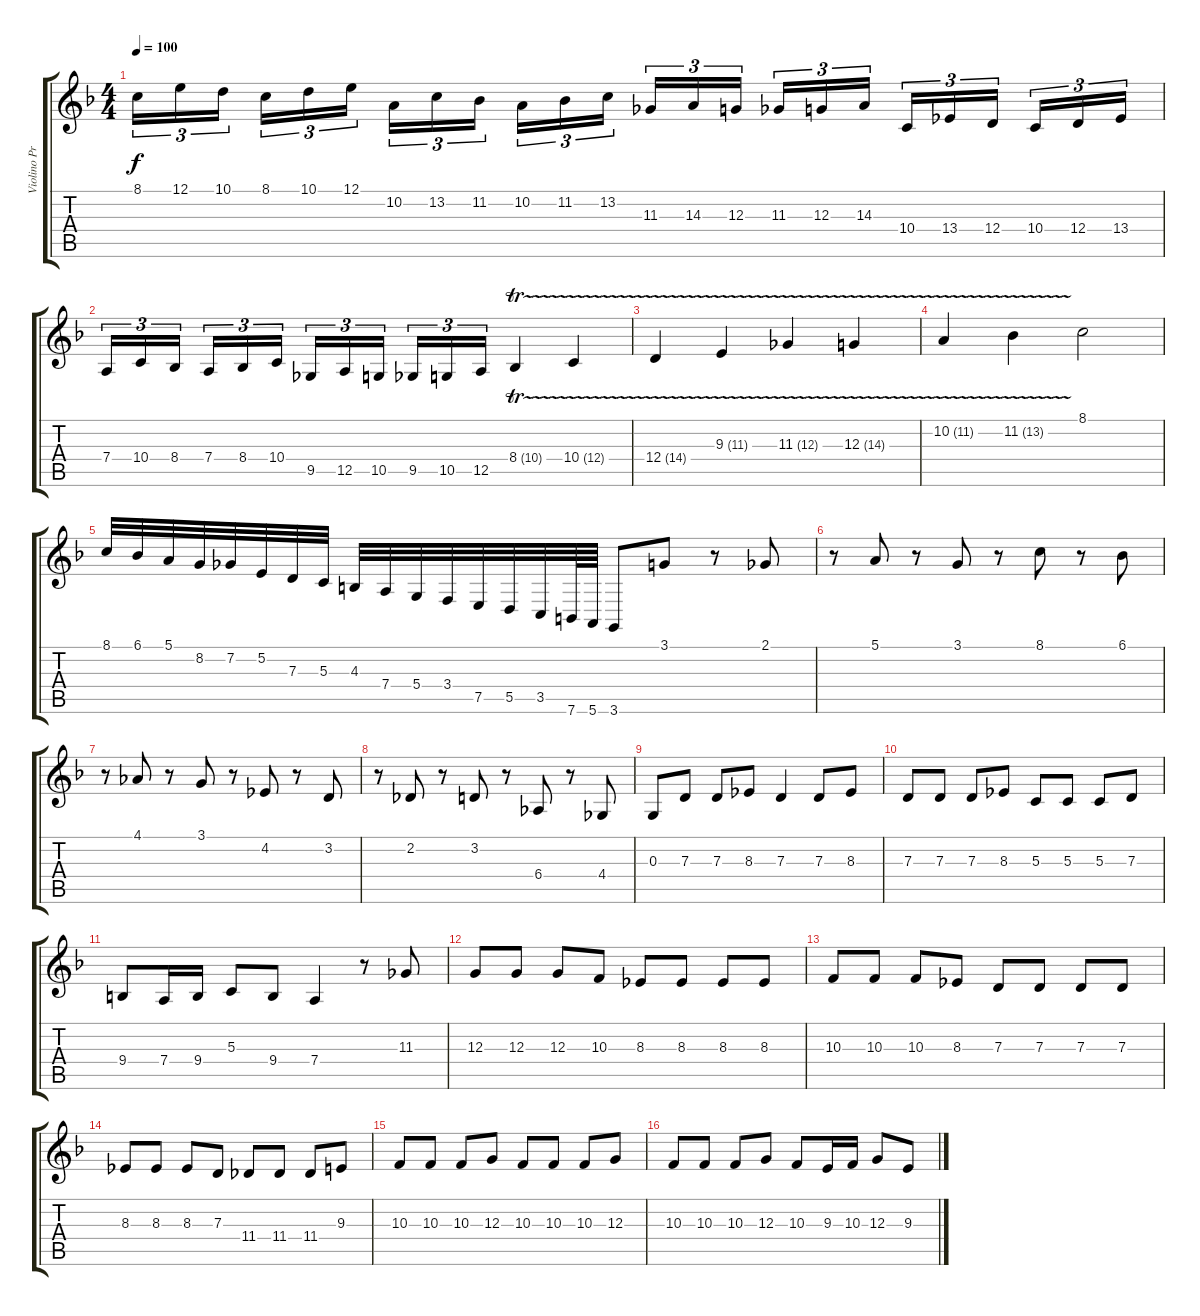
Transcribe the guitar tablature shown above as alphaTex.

\track ("Violino Principale" "Violino Pr") {instrument violin}
\staff {score tabs}
\tuning (E4 B3 G3 D3 A2 E2) {hide}
\ts (4 4)
\tempo 100
\clef g2
\ks f
8.1.16{tu (3 2) dy f} 12.1.16{tu (3 2)} 10.1.16{tu (3 2) beam splitsecondary} 8.1.16{tu (3 2)} 10.1.16{tu (3 2)} 12.1.16{tu (3 2)} 10.2.16{tu (3 2)} 13.2.16{tu (3 2)} 11.2.16{tu (3 2) beam splitsecondary} 10.2.16{tu (3 2)} 11.2.16{tu (3 2)} 13.2.16{tu (3 2)} 11.3.16{tu (3 2)} 14.3.16{tu (3 2)} 12.3.16{tu (3 2) beam splitsecondary} 11.3.16{tu (3 2)} 12.3.16{tu (3 2)} 14.3.16{tu (3 2)} 10.4.16{tu (3 2)} 13.4.16{tu (3 2)} 12.4.16{tu (3 2) beam splitsecondary} 10.4.16{tu (3 2)} 12.4.16{tu (3 2)} 13.4.16{tu (3 2)} |
7.4.16{tu (3 2)} 10.4.16{tu (3 2)} 8.4.16{tu (3 2) beam splitsecondary} 7.4.16{tu (3 2)} 8.4.16{tu (3 2)} 10.4.16{tu (3 2)} 9.5.16{tu (3 2)} 12.5.16{tu (3 2)} 10.5.16{tu (3 2) beam splitsecondary} 9.5.16{tu (3 2)} 10.5.16{tu (3 2)} 12.5.16{tu (3 2)} 8.4{tr (10 32)}.4 10.4{tr (12 32)}.4 |
12.4{tr (14 32)}.4 9.3{tr (11 32)}.4 11.3{tr (12 32)}.4 12.3{tr (14 32)}.4 |
10.2{tr (11 32)}.4 11.2{tr (13 32)}.4 8.1.2 |
8.1.32 6.1.32 5.1.32 8.2.32 7.2.32 5.2.32 7.3.32 5.3.32 4.3.32 7.4.32 5.4.32 3.4.32 7.5.32 5.5.32 3.5.32 7.6.64 5.6.64 3.6.8 3.1.8 r.8 2.1.8 |
r.8 5.1.8 r.8 3.1.8 r.8 8.1.8 r.8 6.1.8 |
r.8 4.1.8 r.8 3.1.8 r.8 4.2.8 r.8 3.2.8 |
r.8 2.2.8 r.8 3.2.8 r.8 6.4.8 r.8 4.4.8 |
0.3.8 7.3.8 7.3.8 8.3.8 7.3.4 7.3.8 8.3.8 |
7.3.8 7.3.8 7.3.8 8.3.8 5.3.8 5.3.8 5.3.8 7.3.8 |
9.4.8 7.4.16 9.4.16 5.3.8 9.4.8 7.4.4 r.8 11.3.8 |
12.3.8 12.3.8 12.3.8 10.3.8 8.3.8 8.3.8 8.3.8 8.3.8 |
10.3.8 10.3.8 10.3.8 8.3.8 7.3.8 7.3.8 7.3.8 7.3.8 |
8.3.8 8.3.8 8.3.8 7.3.8 11.4.8 11.4.8 11.4.8 9.3.8 |
10.3.8 10.3.8 10.3.8 12.3.8 10.3.8 10.3.8 10.3.8 12.3.8 |
10.3.8 10.3.8 10.3.8 12.3.8 10.3.8 9.3.16 10.3.16 12.3.8 9.3.8
